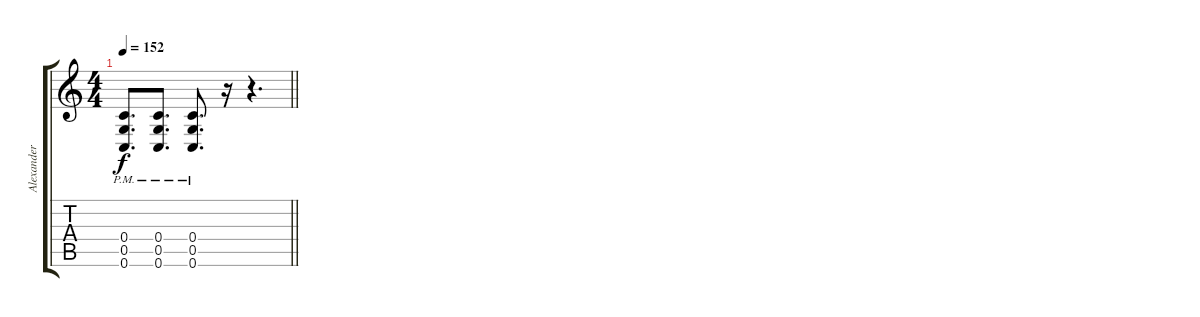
\track ("Alexander (Rythm Guitar)" "Alexander ") {instrument overdrivenguitar}
\staff {score tabs}
\tuning (D4 A3 F3 C3 G2 C2) {hide}
\ts (4 4)
\tempo 152
\clef g2
\barLineRight lightlight
\ks c
(0.4{pm} 0.5{pm} 0.6{pm}).8{d dy f} (0.4{pm} 0.5{pm} 0.6{pm}).8{d} (0.4{pm} 0.5{pm} 0.6{pm}).8{d} r.16 r.4{d}
